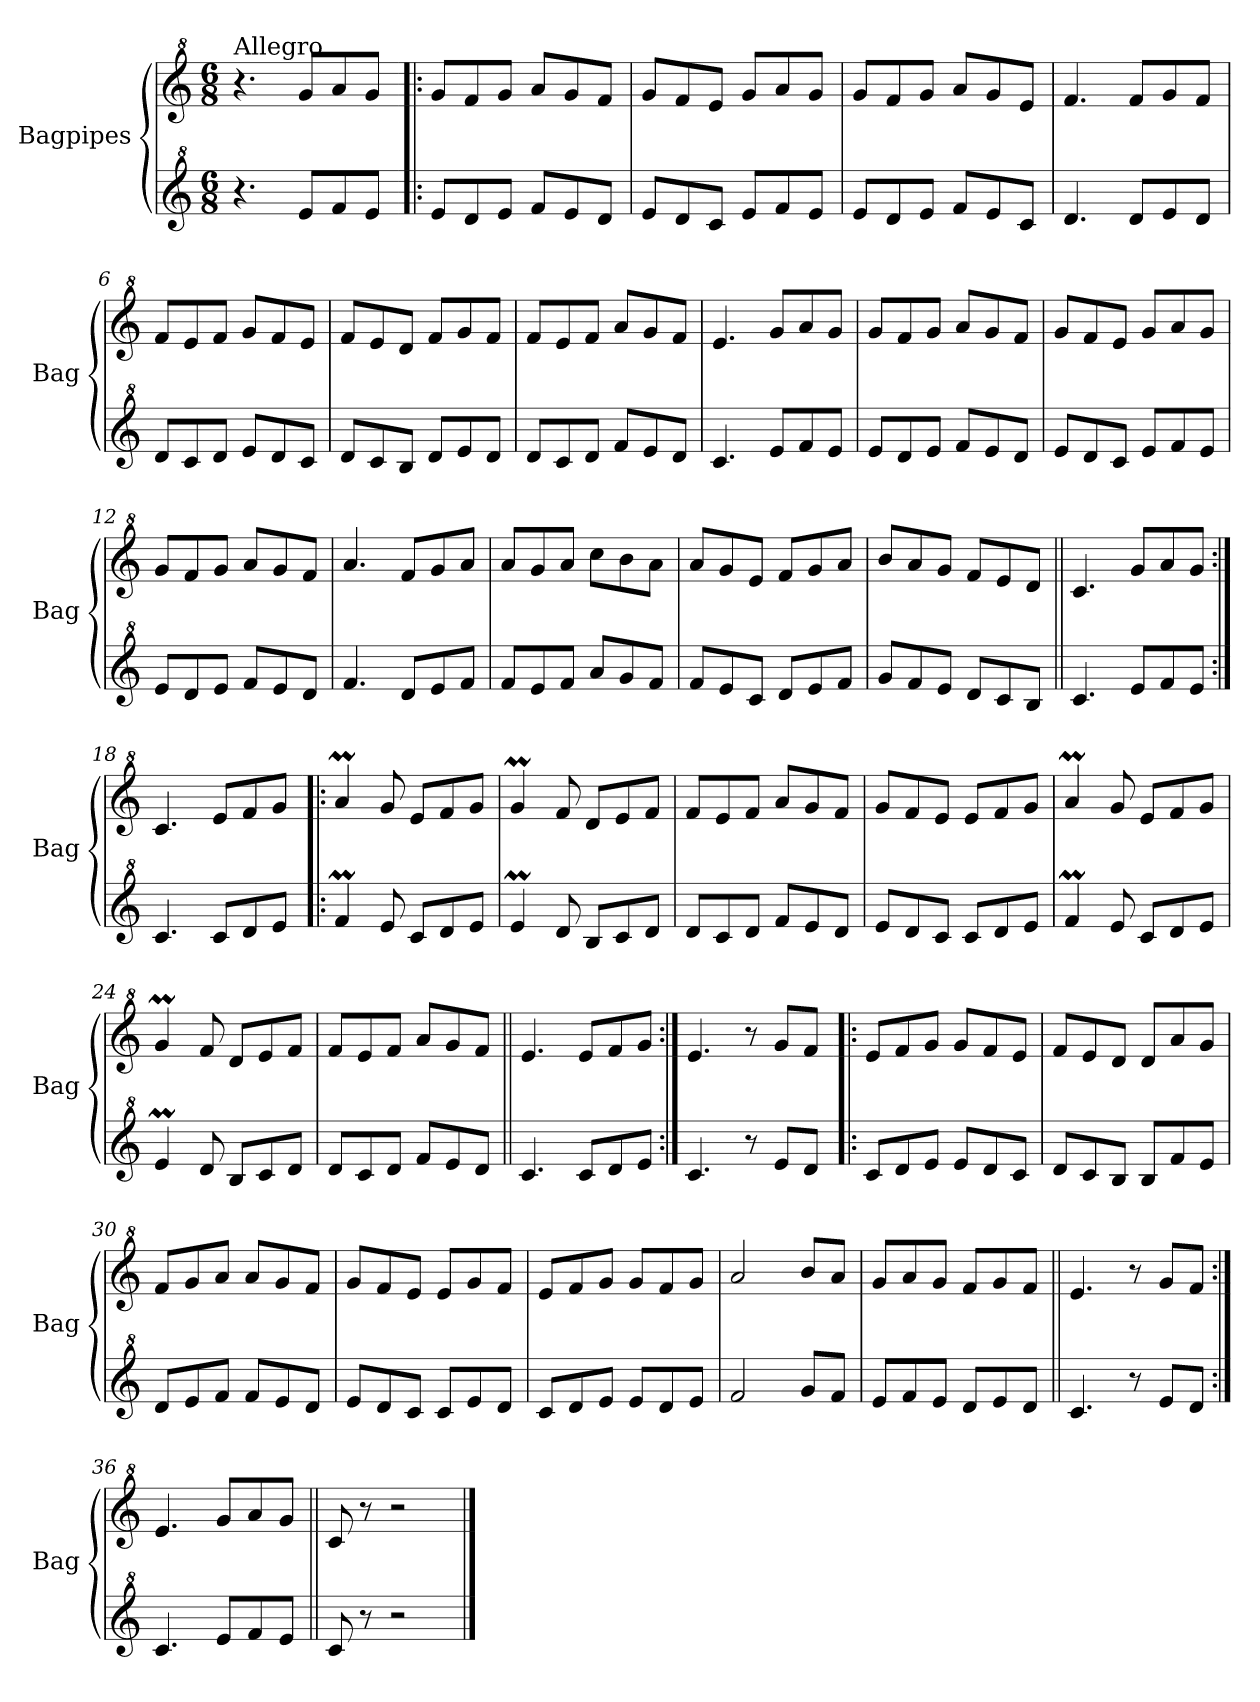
**kern	**kern
*part2	*part1
*staff2	*staff1
*I"Bagpipes	*I"Bagpipes
*I'Bag	*I'Bag
*clefG^2	*clefG^2
*k[]	*k[]
*C:	*C:
*M6/8	*M6/8
=1	=1
!	!LO:TX:a:t=Allegro
4.r	4.r
8ee/L	8gg/L
8ff/	8aa/
8ee/J	8gg/J
=2!|:	=2!|:
8ee/L	8gg/L
8dd/	8ff/
8ee/J	8gg/J
8ff/L	8aa/L
8ee/	8gg/
8dd/J	8ff/J
=3	=3
8ee/L	8gg/L
8dd/	8ff/
8cc/J	8ee/J
8ee/L	8gg/L
8ff/	8aa/
8ee/J	8gg/J
=4	=4
8ee/L	8gg/L
8dd/	8ff/
8ee/J	8gg/J
8ff/L	8aa/L
8ee/	8gg/
8cc/J	8ee/J
=5	=5
4.dd/	4.ff/
8dd/L	8ff/L
8ee/	8gg/
8dd/J	8ff/J
=6	=6
8dd/L	8ff/L
8cc/	8ee/
8dd/J	8ff/J
8ee/L	8gg/L
8dd/	8ff/
8cc/J	8ee/J
=7	=7
8dd/L	8ff/L
8cc/	8ee/
8b/J	8dd/J
8dd/L	8ff/L
8ee/	8gg/
8dd/J	8ff/J
!!LO:LB:g=z
=8	=8
8dd/L	8ff/L
8cc/	8ee/
8dd/J	8ff/J
8ff/L	8aa/L
8ee/	8gg/
8dd/J	8ff/J
=9	=9
4.cc/	4.ee/
8ee/L	8gg/L
8ff/	8aa/
8ee/J	8gg/J
=10	=10
8ee/L	8gg/L
8dd/	8ff/
8ee/J	8gg/J
8ff/L	8aa/L
8ee/	8gg/
8dd/J	8ff/J
=11	=11
8ee/L	8gg/L
8dd/	8ff/
8cc/J	8ee/J
8ee/L	8gg/L
8ff/	8aa/
8ee/J	8gg/J
=12	=12
8ee/L	8gg/L
8dd/	8ff/
8ee/J	8gg/J
8ff/L	8aa/L
8ee/	8gg/
8dd/J	8ff/J
=13	=13
4.ff/	4.aa/
8dd/L	8ff/L
8ee/	8gg/
8ff/J	8aa/J
=14	=14
8ff/L	8aa/L
8ee/	8gg/
8ff/J	8aa/J
8aa/L	8ccc\L
8gg/	8bb\
8ff/J	8aa\J
=15	=15
8ff/L	8aa/L
8ee/	8gg/
8cc/J	8ee/J
8dd/L	8ff/L
8ee/	8gg/
8ff/J	8aa/J
!!LO:LB:g=z
=16	=16
8gg/L	8bb/L
8ff/	8aa/
8ee/J	8gg/J
8dd/L	8ff/L
8cc/	8ee/
8b/J	8dd/J
=17||	=17||
4.cc/	4.cc/
8ee/L	8gg/L
8ff/	8aa/
8ee/J	8gg/J
=18:|!	=18:|!
4.cc/	4.cc/
8cc/L	8ee/L
8dd/	8ff/
8ee/J	8gg/J
=19!|:	=19!|:
4ffM/	4aaM/
8ee/	8gg/
8cc/L	8ee/L
8dd/	8ff/
8ee/J	8gg/J
=20	=20
4eem/	4ggM/
8dd/	8ff/
8b/L	8dd/L
8cc/	8ee/
8dd/J	8ff/J
=21	=21
8dd/L	8ff/L
8cc/	8ee/
8dd/J	8ff/J
8ff/L	8aa/L
8ee/	8gg/
8dd/J	8ff/J
=22	=22
8ee/L	8gg/L
8dd/	8ff/
8cc/J	8ee/J
8cc/L	8ee/L
8dd/	8ff/
8ee/J	8gg/J
=23	=23
4ffM/	4aaM/
8ee/	8gg/
8cc/L	8ee/L
8dd/	8ff/
8ee/J	8gg/J
!!LO:LB:g=z
=24	=24
4eem/	4ggM/
8dd/	8ff/
8b/L	8dd/L
8cc/	8ee/
8dd/J	8ff/J
=25	=25
8dd/L	8ff/L
8cc/	8ee/
8dd/J	8ff/J
8ff/L	8aa/L
8ee/	8gg/
8dd/J	8ff/J
=26||	=26||
4.cc/	4.ee/
8cc/L	8ee/L
8dd/	8ff/
8ee/J	8gg/J
=27:|!	=27:|!
4.cc/	4.ee/
8r	8r
8ee/L	8gg/L
8dd/J	8ff/J
=28!|:	=28!|:
8cc/L	8ee/L
8dd/	8ff/
8ee/J	8gg/J
8ee/L	8gg/L
8dd/	8ff/
8cc/J	8ee/J
=29	=29
8dd/L	8ff/L
8cc/	8ee/
8b/J	8dd/J
8b/L	8dd/L
8ff/	8aa/
8ee/J	8gg/J
=30	=30
8dd/L	8ff/L
8ee/	8gg/
8ff/J	8aa/J
8ff/L	8aa/L
8ee/	8gg/
8dd/J	8ff/J
!!LO:LB:g=z
=31	=31
8ee/L	8gg/L
8dd/	8ff/
8cc/J	8ee/J
8cc/L	8ee/L
8ee/	8gg/
8dd/J	8ff/J
=32	=32
8cc/L	8ee/L
8dd/	8ff/
8ee/J	8gg/J
8ee/L	8gg/L
8dd/	8ff/
8ee/J	8gg/J
=33	=33
2ff/	2aa/
8gg/L	8bb/L
8ff/J	8aa/J
=34	=34
8ee/L	8gg/L
8ff/	8aa/
8ee/J	8gg/J
8dd/L	8ff/L
8ee/	8gg/
8dd/J	8ff/J
=35||	=35||
4.cc/	4.ee/
8r	8r
8ee/L	8gg/L
8dd/J	8ff/J
=36:|!	=36:|!
4.cc/	4.ee/
8ee/L	8gg/L
8ff/	8aa/
8ee/J	8gg/J
=37||	=37||
8cc/	8cc/
8r	8r
2r	2r
==	==
*-	*-
